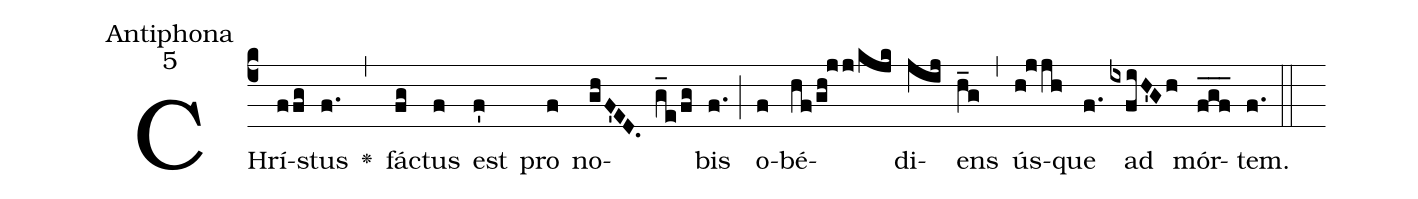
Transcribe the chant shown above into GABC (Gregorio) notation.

office-part:Antiphona;
mode:5;
%%
(c4)
CHrí(ffg)stus(f.) <v>\greheightstar</v>(,)
fá(fg)ctus(f) est(f') pro(f) no(ghF'ED. g_e/fg)bis(f.) (;)
o(f)bé(hf/gh!jj/kjk)di(jij)ens(h_g) (,)
ús(h!jjh)que(f.) ad(ixfiH'Gh) mór(fgf___)tem.(f.) (::)
